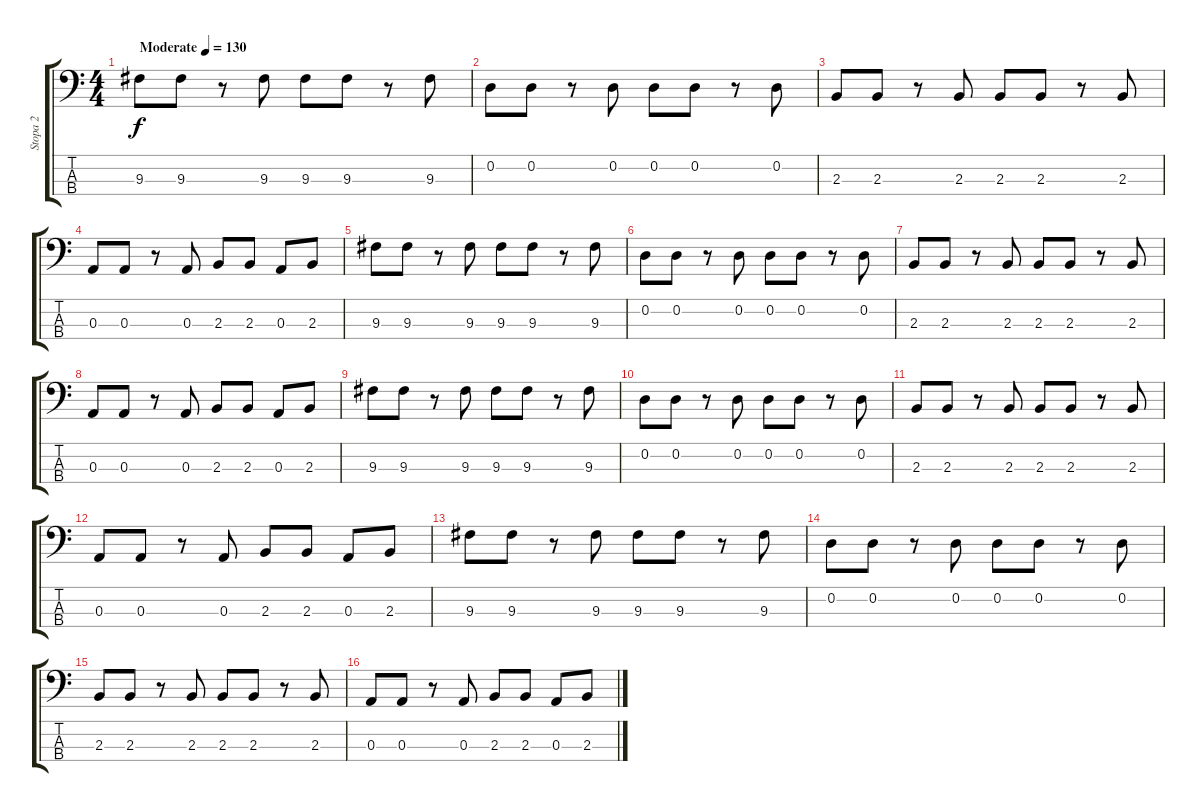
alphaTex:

\track ("Stopa 2" "Stopa 2") {instrument electricbassfinger}
\staff {score tabs}
\tuning (G2 D2 A1 E1) {hide}
\ts (4 4)
\tempo (130 "Moderate")
\clef f4
\ks c
9.3.8{dy f instrument electricbassfinger} 9.3.8 r.8 9.3.8 9.3.8 9.3.8 r.8 9.3.8 |
0.2.8 0.2.8 r.8 0.2.8 0.2.8 0.2.8 r.8 0.2.8 |
2.3.8 2.3.8 r.8 2.3.8 2.3.8 2.3.8 r.8 2.3.8 |
0.3.8 0.3.8 r.8 0.3.8 2.3.8 2.3.8 0.3.8 2.3.8 |
9.3.8 9.3.8 r.8 9.3.8 9.3.8 9.3.8 r.8 9.3.8 |
0.2.8 0.2.8 r.8 0.2.8 0.2.8 0.2.8 r.8 0.2.8 |
2.3.8 2.3.8 r.8 2.3.8 2.3.8 2.3.8 r.8 2.3.8 |
0.3.8 0.3.8 r.8 0.3.8 2.3.8 2.3.8 0.3.8 2.3.8 |
9.3.8 9.3.8 r.8 9.3.8 9.3.8 9.3.8 r.8 9.3.8 |
0.2.8 0.2.8 r.8 0.2.8 0.2.8 0.2.8 r.8 0.2.8 |
2.3.8 2.3.8 r.8 2.3.8 2.3.8 2.3.8 r.8 2.3.8 |
0.3.8 0.3.8 r.8 0.3.8 2.3.8 2.3.8 0.3.8 2.3.8 |
9.3.8 9.3.8 r.8 9.3.8 9.3.8 9.3.8 r.8 9.3.8 |
0.2.8 0.2.8 r.8 0.2.8 0.2.8 0.2.8 r.8 0.2.8 |
2.3.8 2.3.8 r.8 2.3.8 2.3.8 2.3.8 r.8 2.3.8 |
0.3.8 0.3.8 r.8 0.3.8 2.3.8 2.3.8 0.3.8 2.3.8
